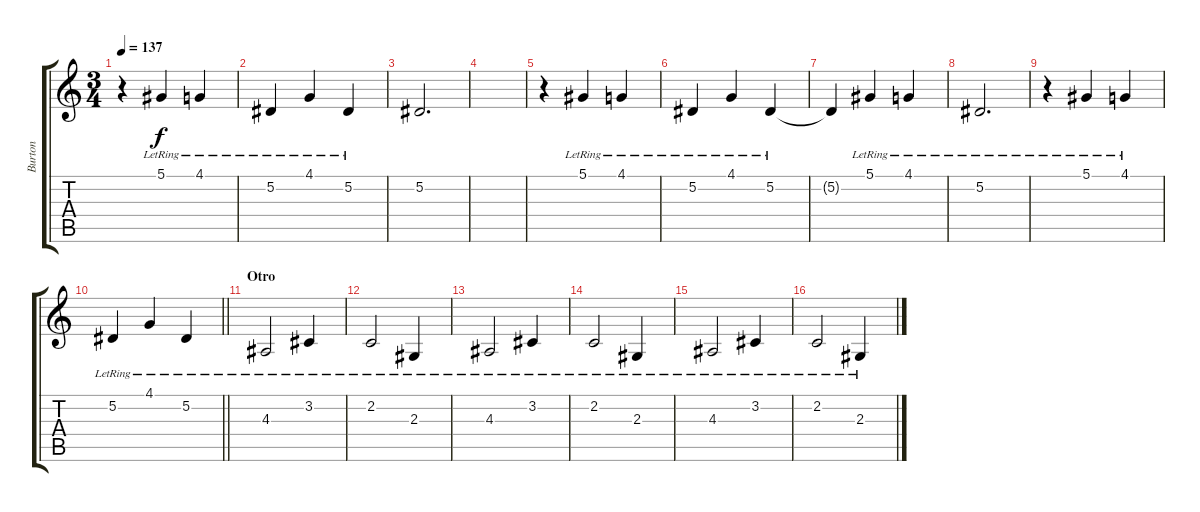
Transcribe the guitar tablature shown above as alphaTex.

\track ("Burton" "Burton") {instrument pad1newage}
\staff {score tabs}
\tuning (Eb4 Bb3 Gb3 Db3 Ab2 Eb2) {hide}
\ts (3 4)
\tempo 137
\clef g2
\ks c
r.4{dy f} 5.1{lr}.4 4.1{lr}.4 |
5.2{lr}.4 4.1{lr}.4 5.2{lr}.4 |
5.2.2{d} |
|
r.4 5.1{lr}.4 4.1{lr}.4 |
5.2{lr}.4 4.1{lr}.4 5.2{lr}.4 |
5.2{t}.4 5.1{lr}.4 4.1{lr}.4 |
5.2{lr}.2{d} |
r.4 5.1{lr}.4 4.1{lr}.4 |
\barLineRight lightlight
5.2{lr}.4 4.1{lr}.4 5.2{lr}.4 |
\section ("" "Otro")
4.3{lr}.2{volume 12} 3.2{lr}.4 |
2.2{lr}.2 2.3{lr}.4 |
4.3{lr}.2 3.2{lr}.4 |
2.2{lr}.2 2.3{lr}.4 |
4.3{lr}.2 3.2{lr}.4 |
2.2{lr}.2 2.3{lr}.4
